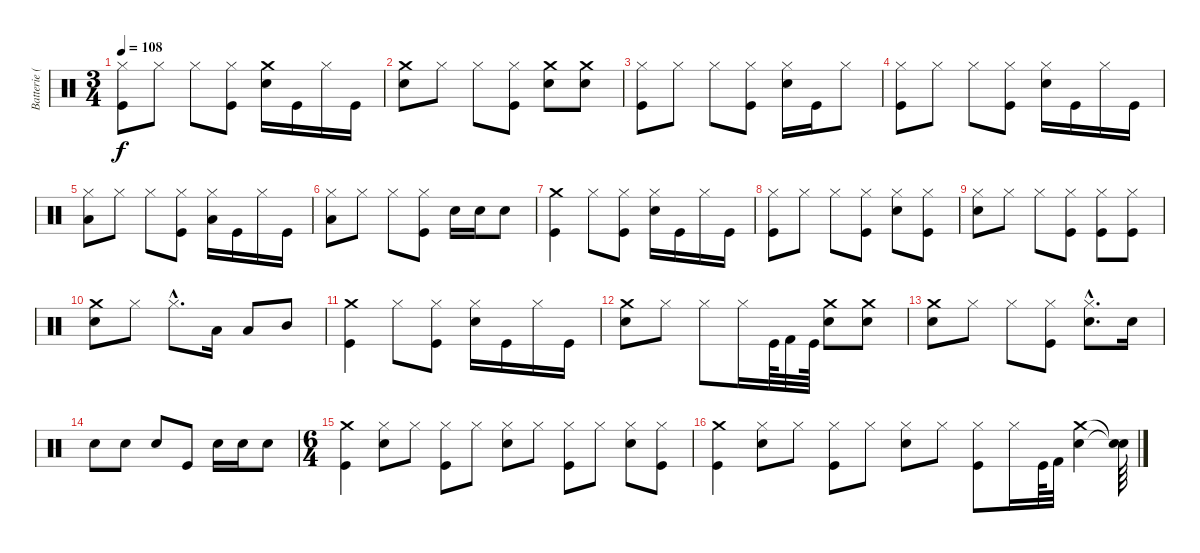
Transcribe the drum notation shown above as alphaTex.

\track ("Batterie ( Lars )" "Batterie (") {instrument percussion}
\staff {score}
\articulation defaults
\ts (3 4)
\tempo 108
\clef neutral
\ks c
("Hi-Hat (closed)" "Kick (hit)").8{dy f} "Hi-Hat (closed)".8 "Hi-Hat (closed)".8 ("Kick (hit)" "Hi-Hat (closed)").8 ("Crash medium (hit)" "Snare (hit) 2").16 "Kick (hit)".16 "Hi-Hat (closed)".16 "Kick (hit)".16 |
("Crash medium (hit)" "Snare (hit) 2").8 "Hi-Hat (closed)".8 "Hi-Hat (closed)".8 ("Kick (hit)" "Hi-Hat (closed)").8 ("Crash medium (hit)" "Snare (hit) 2").8 ("Snare (hit) 2" "Crash medium (hit)").8 |
("Hi-Hat (closed)" "Kick (hit)").8 "Hi-Hat (closed)".8 "Hi-Hat (closed)".8 ("Kick (hit)" "Hi-Hat (closed)").8 ("Hi-Hat (closed)" "Snare (hit) 2").16 "Kick (hit)".16 "Hi-Hat (closed)".8 |
("Hi-Hat (closed)" "Kick (hit)").8 "Hi-Hat (closed)".8 "Hi-Hat (closed)".8 ("Kick (hit)" "Hi-Hat (closed)").8 ("Hi-Hat (closed)" "Snare (hit) 2").16 "Kick (hit)".16 "Hi-Hat (closed)".16 "Kick (hit)".16 |
("Hi-Hat (closed)" "Low Tom (hit)").8 "Hi-Hat (closed)".8 "Hi-Hat (closed)".8 ("Kick (hit)" "Hi-Hat (closed)").8 ("Hi-Hat (closed)" "Low Tom (hit)").16 "Kick (hit)".16 "Hi-Hat (closed)".16 "Kick (hit)".16 |
("Hi-Hat (closed)" "Low Tom (hit)").8 "Hi-Hat (closed)".8 "Hi-Hat (closed)".8 ("Kick (hit)" "Hi-Hat (closed)").8 "Snare (hit) 2".16 "Snare (hit) 2".16 "Snare (hit) 2".8 |
("Kick (hit)" "Crash medium (hit)").4 "Hi-Hat (closed)".8 ("Kick (hit)" "Hi-Hat (closed)").8 ("Hi-Hat (closed)" "Snare (hit) 2").16 "Kick (hit)".16 "Hi-Hat (closed)".16 "Kick (hit)".16 |
("Hi-Hat (closed)" "Kick (hit)").8 "Hi-Hat (closed)".8 "Hi-Hat (closed)".8 ("Kick (hit)" "Hi-Hat (closed)").8 ("Hi-Hat (closed)" "Snare (hit) 2").8 ("Kick (hit)" "Hi-Hat (closed)").8 |
("Hi-Hat (closed)" "Snare (hit) 2").8 "Hi-Hat (closed)".8 "Hi-Hat (closed)".8 ("Kick (hit)" "Hi-Hat (closed)").8 ("Hi-Hat (closed)" "Kick (hit)").8 ("Hi-Hat (closed)" "Kick (hit)").8 |
("Crash medium (hit)" "Snare (hit) 2").8 "Hi-Hat (closed)".8 "Hi-Hat (closed)"{hac}.8{d} "Low Tom (hit)".16 "Low Tom (hit)".8 "Mid Tom (hit)".8 |
("Crash medium (hit)" "Kick (hit)").4 "Hi-Hat (closed)".8 ("Kick (hit)" "Hi-Hat (closed)").8 ("Hi-Hat (closed)" "Snare (hit) 2").16 "Kick (hit)".16 "Hi-Hat (closed)".16 "Kick (hit)".16 |
("Crash medium (hit)" "Snare (hit) 2").8 "Hi-Hat (closed)".8 "Hi-Hat (closed)".8 "Hi-Hat (closed)".16 "Kick (hit)".64 "Kick (hit) 2".32 "Kick (hit)".64 ("Crash medium (hit)" "Snare (hit) 2").8 ("Crash medium (hit)" "Snare (hit) 2").8 |
("Crash medium (hit)" "Snare (hit) 2").8 "Hi-Hat (closed)".8 "Hi-Hat (closed)".8 ("Kick (hit)" "Hi-Hat (closed)").8 ("Hi-Hat (closed)"{hac} "Snare (hit) 2"{hac}).8{d} "Snare (hit) 2".16 |
"Snare (hit) 2".8 "Snare (hit) 2".8 "Snare (hit) 2".8 "Kick (hit)".8 "Snare (hit) 2".16 "Snare (hit) 2".16 "Snare (hit) 2".8 |
\ts (6 4)
("Kick (hit)" "Crash medium (hit)").4 ("Hi-Hat (closed)" "Snare (hit) 2").8 "Hi-Hat (closed)".8 ("Hi-Hat (closed)" "Kick (hit)").8 "Hi-Hat (closed)".8 ("Snare (hit) 2" "Hi-Hat (closed)").8 "Hi-Hat (closed)".8 ("Hi-Hat (closed)" "Kick (hit)").8 "Hi-Hat (closed)".8 ("Snare (hit) 2" "Hi-Hat (closed)").8 ("Kick (hit)" "Hi-Hat (closed)").8 |
("Crash medium (hit)" "Kick (hit)").4 ("Hi-Hat (closed)" "Snare (hit) 2").8 "Hi-Hat (closed)".8 ("Hi-Hat (closed)" "Kick (hit)").8 "Hi-Hat (closed)".8 ("Snare (hit) 2" "Hi-Hat (closed)").8 "Hi-Hat (closed)".8 ("Hi-Hat (closed)" "Kick (hit)").8 "Hi-Hat (closed)".16 "Kick (hit)".64 "Kick (hit) 2".32 ("Crash medium (hit)" "Snare (hit) 2").4 ("Snare (hit)"{t} "Snare (hit)"{t}).64
